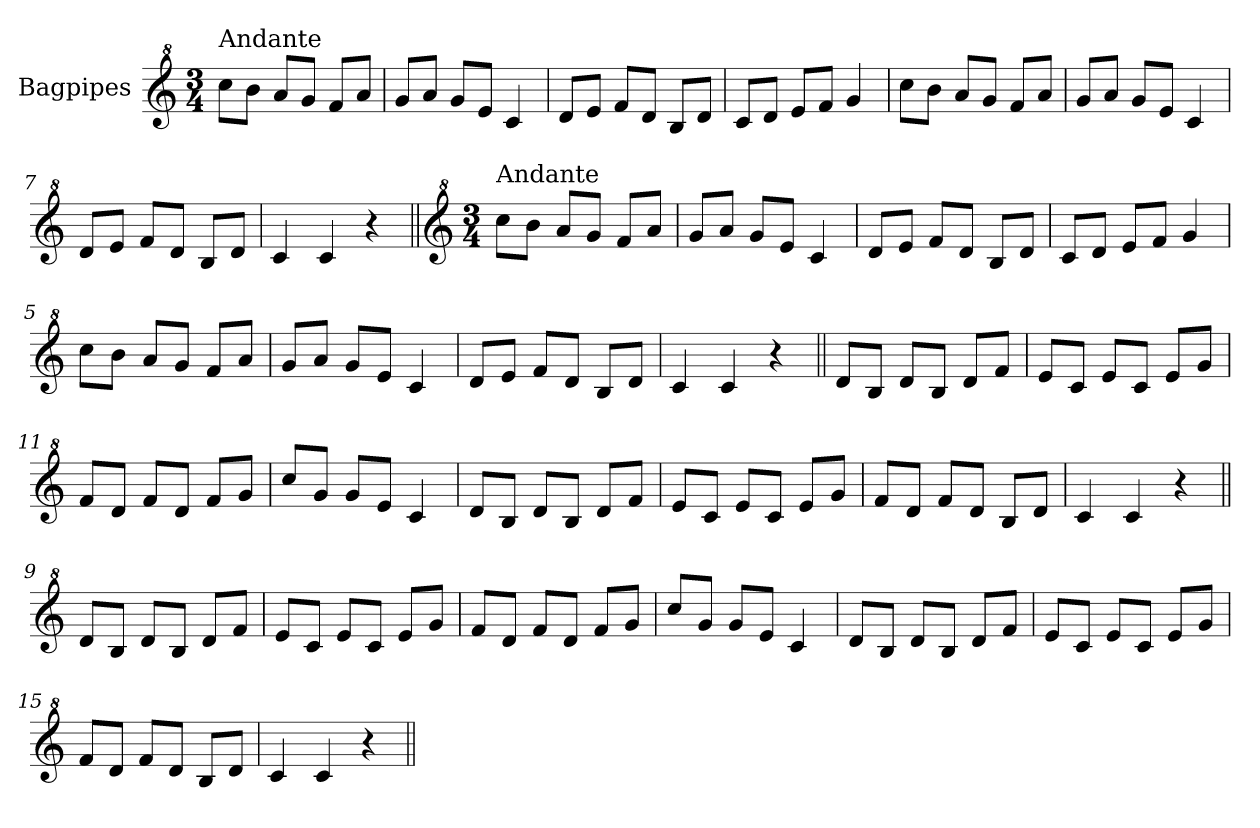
**kern
*part1
*staff1
*I"Bagpipes
*I'Bag
*clefG^2
*k[]
*C:
*M3/4
=1
!LO:TX:a:t=Andante
8ccc\L
8bb\J
8aa/L
8gg/J
8ff/L
8aa/J
=2
8gg/L
8aa/J
8gg/L
8ee/J
4cc/
=3
8dd/L
8ee/J
8ff/L
8dd/J
8b/L
8dd/J
=4
8cc/L
8dd/J
8ee/L
8ff/J
4gg/
=5
8ccc\L
8bb\J
8aa/L
8gg/J
8ff/L
8aa/J
=6
8gg/L
8aa/J
8gg/L
8ee/J
4cc/
=7
8dd/L
8ee/J
8ff/L
8dd/J
8b/L
8dd/J
=8
4cc/
4cc/
4r
=1a||
*clefG^2
*k[]
*C:
*M3/4
!LO:TX:a:t=Andante
8ccc\L
8bb\J
8aa/L
8gg/J
8ff/L
8aa/J
=2a
8gg/L
8aa/J
8gg/L
8ee/J
4cc/
=3a
8dd/L
8ee/J
8ff/L
8dd/J
8b/L
8dd/J
=4a
8cc/L
8dd/J
8ee/L
8ff/J
4gg/
=5a
8ccc\L
8bb\J
8aa/L
8gg/J
8ff/L
8aa/J
=6a
8gg/L
8aa/J
8gg/L
8ee/J
4cc/
=7a
8dd/L
8ee/J
8ff/L
8dd/J
8b/L
8dd/J
=8a
4cc/
4cc/
4r
!!LO:LB:g=z
=9||
8dd/L
8b/J
8dd/L
8b/J
8dd/L
8ff/J
=10
8ee/L
8cc/J
8ee/L
8cc/J
8ee/L
8gg/J
=11
8ff/L
8dd/J
8ff/L
8dd/J
8ff/L
8gg/J
=12
8ccc/L
8gg/J
8gg/L
8ee/J
4cc/
=13
8dd/L
8b/J
8dd/L
8b/J
8dd/L
8ff/J
=14
8ee/L
8cc/J
8ee/L
8cc/J
8ee/L
8gg/J
=15
8ff/L
8dd/J
8ff/L
8dd/J
8b/L
8dd/J
=16
4cc/
4cc/
4r
!!LO:LB:g=z
=9a||
8dd/L
8b/J
8dd/L
8b/J
8dd/L
8ff/J
=10a
8ee/L
8cc/J
8ee/L
8cc/J
8ee/L
8gg/J
=11a
8ff/L
8dd/J
8ff/L
8dd/J
8ff/L
8gg/J
=12a
8ccc/L
8gg/J
8gg/L
8ee/J
4cc/
=13a
8dd/L
8b/J
8dd/L
8b/J
8dd/L
8ff/J
=14a
8ee/L
8cc/J
8ee/L
8cc/J
8ee/L
8gg/J
=15a
8ff/L
8dd/J
8ff/L
8dd/J
8b/L
8dd/J
=16a
4cc/
4cc/
4r
=||
*-
